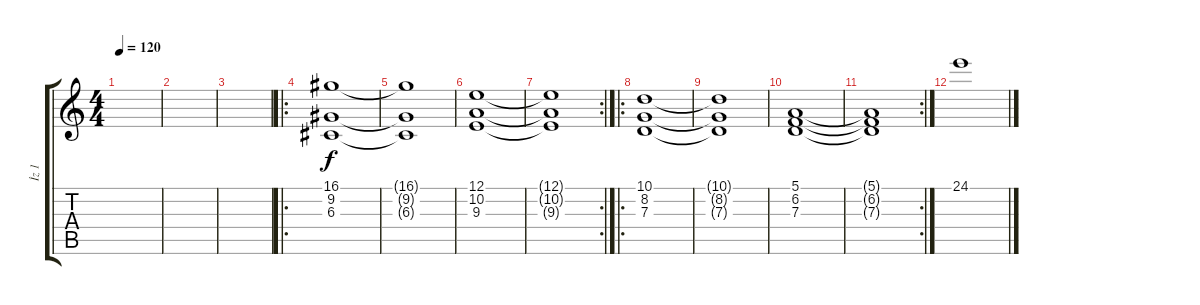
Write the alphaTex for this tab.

\track ("İz 1" "İz 1") {instrument stringensemble2}
\staff {score tabs}
\tuning (E4 B3 G3 D3 A2 E2) {hide}
\ts (4 4)
\tempo 120
\clef g2
\ks c
|
|
|
\ro
(16.1 9.2 6.3).1 |
(16.1{t} 9.2{t} 6.3{t}).1 |
(12.1 10.2 9.3).1 |
\rc 2
(12.1{t} 10.2{t} 9.3{t}).1 |
\ro
(10.1 8.2 7.3).1 |
(10.1{t} 8.2{t} 7.3{t}).1 |
(5.1 6.2 7.3).1 |
\rc 2
(5.1{t} 6.2{t} 7.3{t}).1 |
24.1.1
